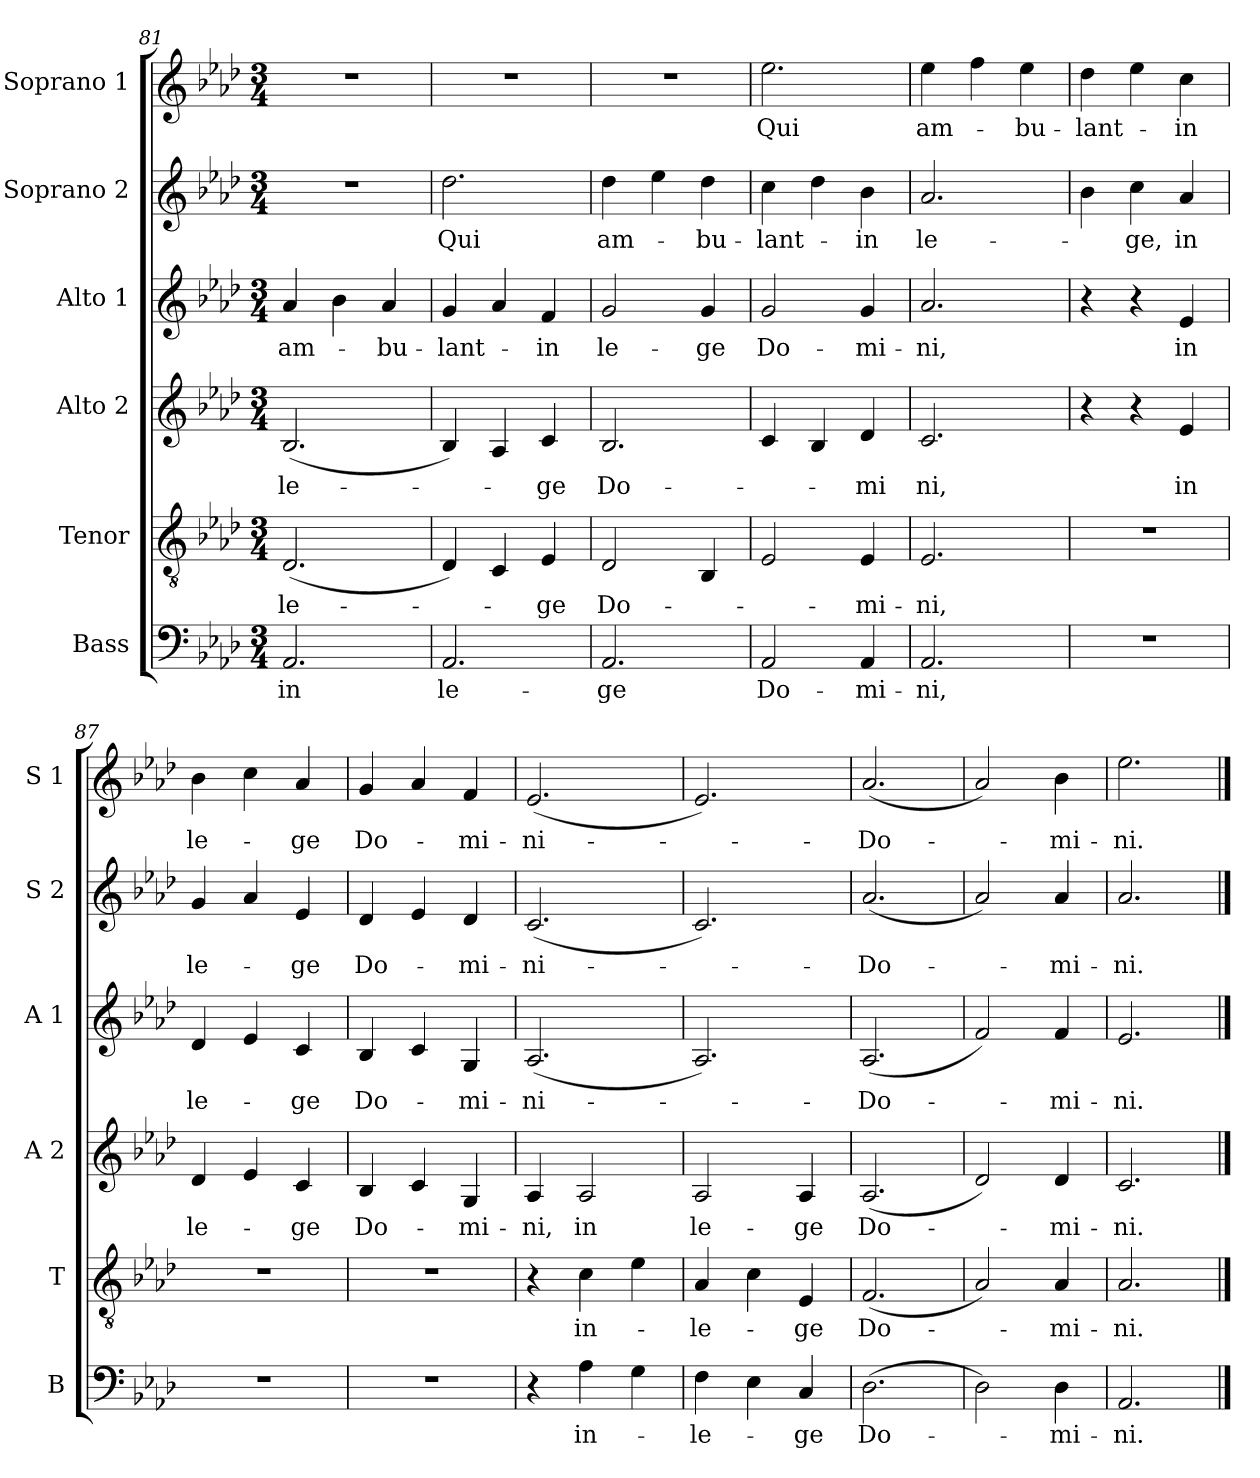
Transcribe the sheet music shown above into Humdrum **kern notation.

**kern	**text	**kern	**text	**kern	**text	**kern	**text	**kern	**text	**kern	**text
*part6	*part6	*part5	*part5	*part4	*part4	*part3	*part3	*part2	*part2	*part1	*part1
*staff6	*staff6	*staff5	*staff5	*staff4	*staff4	*staff3	*staff3	*staff2	*staff2	*staff1	*staff1
*I"Bass	*	*I"Tenor	*	*I"Alto 2	*	*I"Alto 1	*	*I"Soprano 2	*	*I"Soprano 1	*
*I'B	*	*I'T	*	*I'A 2	*	*I'A 1	*	*I'S 2	*	*I'S 1	*
*clefF4	*	*clefGv2	*	*clefG2	*	*clefG2	*	*clefG2	*	*clefG2	*
*k[b-e-a-d-]	*	*k[b-e-a-d-]	*	*k[b-e-a-d-]	*	*k[b-e-a-d-]	*	*k[b-e-a-d-]	*	*k[b-e-a-d-]	*
*A-:	*	*A-:	*	*A-:	*	*A-:	*	*A-:	*	*A-:	*
*M3/4	*	*M3/4	*	*M3/4	*	*M3/4	*	*M3/4	*	*M3/4	*
=81	=81	=81	=81	=81	=81	=81	=81	=81	=81	=81	=81
!	!LO:LY:b	!	!LO:LY:b	!	!LO:LY:b	!	!LO:LY:b	!	!	!	!
2.AA-/	-in	(<2.D-/	le-	(<2.B-/	le-	4a-/	am-	2.r	.	2.r	.
.	.	.	.	.	.	4b-\	.	.	.	.	.
!	!	!	!	!	!	!	!LO:LY:b	!	!	!	!
.	.	.	.	.	.	4a-/	-bu-	.	.	.	.
=82	=82	=82	=82	=82	=82	=82	=82	=82	=82	=82	=82
!	!LO:LY:b	!	!	!	!	!	!LO:LY:b	!	!LO:LY:b	!	!
2.AA-/	le-	4D-/)	.	4B-/)	.	4g/	-lant-	2.dd-\	Qui	2.r	.
.	.	4C/	.	4A-/	.	4a-/	.	.	.	.	.
!	!	!	!LO:LY:b	!	!LO:LY:b	!	!LO:LY:b	!	!	!	!
.	.	4E-/	-ge	4c/	-ge	4f/	-in	.	.	.	.
=83	=83	=83	=83	=83	=83	=83	=83	=83	=83	=83	=83
!	!LO:LY:b	!	!LO:LY:b	!	!LO:LY:b	!	!LO:LY:b	!	!LO:LY:b	!	!
2.AA-/	-ge	2D-/	Do-	2.B-/	Do-	2g/	le-	4dd-\	am-	2.r	.
.	.	.	.	.	.	.	.	4ee-\	.	.	.
!	!	!	!	!	!	!	!LO:LY:b	!	!LO:LY:b	!	!
.	.	4BB-/	.	.	.	4g/	-ge	4dd-\	-bu-	.	.
=84	=84	=84	=84	=84	=84	=84	=84	=84	=84	=84	=84
!	!LO:LY:b	!	!	!	!	!	!LO:LY:b	!	!LO:LY:b	!	!LO:LY:b
2AA-/	Do-	2E-/	.	4c/	.	2g/	Do-	4cc\	-lant-	2.ee-\	Qui
.	.	.	.	4B-/	.	.	.	4dd-\	.	.	.
!	!LO:LY:b	!	!LO:LY:b	!	!LO:LY:b	!	!LO:LY:b	!	!LO:LY:b	!	!
4AA-/	-mi-	4E-/	-mi-	4d-/	-mi	4g/	-mi-	4b-\	-in	.	.
!!LO:LB:g=z
=85	=85	=85	=85	=85	=85	=85	=85	=85	=85	=85	=85
!	!LO:LY:b	!	!LO:LY:b	!	!LO:LY:b	!	!LO:LY:b	!	!LO:LY:b	!	!LO:LY:b
2.AA-/	-ni,	2.E-/	-ni,	2.c/	ni,	2.a-/	-ni,	2.a-/	le-	4ee-\	am-
.	.	.	.	.	.	.	.	.	.	4ff\	.
!	!	!	!	!	!	!	!	!	!	!	!LO:LY:b
.	.	.	.	.	.	.	.	.	.	4ee-\	-bu-
=86	=86	=86	=86	=86	=86	=86	=86	=86	=86	=86	=86
!	!	!	!	!	!	!	!	!	!	!	!LO:LY:b
2.r	.	2.r	.	4r	.	4r	.	4b-\	.	4dd-\	-lant-
!	!	!	!	!	!	!	!	!	!LO:LY:b	!	!
.	.	.	.	4r	.	4r	.	4cc\	-ge,	4ee-\	.
!	!	!	!	!	!LO:LY:b	!	!LO:LY:b	!	!LO:LY:b	!	!LO:LY:b
.	.	.	.	4e-/	in	4e-/	in	4a-/	in	4cc\	-in
=87	=87	=87	=87	=87	=87	=87	=87	=87	=87	=87	=87
!	!	!	!	!	!LO:LY:b	!	!LO:LY:b	!	!LO:LY:b	!	!LO:LY:b
2.r	.	2.r	.	4d-/	le-	4d-/	le-	4g/	le-	4b-\	le-
.	.	.	.	4e-/	.	4e-/	.	4a-/	.	4cc\	.
!	!	!	!	!	!LO:LY:b	!	!LO:LY:b	!	!LO:LY:b	!	!LO:LY:b
.	.	.	.	4c/	-ge	4c/	-ge	4e-/	-ge	4a-/	-ge
=88	=88	=88	=88	=88	=88	=88	=88	=88	=88	=88	=88
!	!	!	!	!	!LO:LY:b	!	!LO:LY:b	!	!LO:LY:b	!	!LO:LY:b
2.r	.	2.r	.	4B-/	Do-	4B-/	Do-	4d-/	Do-	4g/	Do-
.	.	.	.	4c/	.	4c/	.	4e-/	.	4a-/	.
!	!	!	!	!	!LO:LY:b	!	!LO:LY:b	!	!LO:LY:b	!	!LO:LY:b
.	.	.	.	4G/	-mi-	4G/	-mi-	4d-/	-mi-	4f/	-mi-
=89	=89	=89	=89	=89	=89	=89	=89	=89	=89	=89	=89
!	!	!	!	!	!LO:LY:b	!	!LO:LY:b	!	!LO:LY:b	!	!LO:LY:b
4r	.	4r	.	4A-/	-ni,	(<2.A-/	-ni-	(<2.c/	-ni-	(<2.e-/	-ni-
!	!LO:LY:b	!	!LO:LY:b	!	!LO:LY:b	!	!	!	!	!	!
4A-\	in-	4c\	in-	2A-/	in	.	.	.	.	.	.
4G\	.	4e-\	.	.	.	.	.	.	.	.	.
=90	=90	=90	=90	=90	=90	=90	=90	=90	=90	=90	=90
!	!LO:LY:b	!	!LO:LY:b	!	!LO:LY:b	!	!	!	!	!	!
4F\	-le-	4A-/	-le-	2A-/	le-	2.A-/)	.	2.c/)	.	2.e-/)	.
4E-\	.	4c\	.	.	.	.	.	.	.	.	.
!	!LO:LY:b	!	!LO:LY:b	!	!LO:LY:b	!	!	!	!	!	!
4C/	-ge	4E-/	-ge	4A-/	-ge	.	.	.	.	.	.
=91	=91	=91	=91	=91	=91	=91	=91	=91	=91	=91	=91
!	!LO:LY:b	!	!LO:LY:b	!	!LO:LY:b	!	!LO:LY:b	!	!LO:LY:b	!	!LO:LY:b
(>2.D-\	Do-	(<2.F/	Do-	(<2.A-/	Do-	(<2.A-/	-Do-	(<2.a-/	-Do-	(<2.a-/	-Do-
=92	=92	=92	=92	=92	=92	=92	=92	=92	=92	=92	=92
2D-\)	.	2A-/)	.	2d-/)	.	2f/)	.	2a-/)	.	2a-/)	.
!	!LO:LY:b	!	!LO:LY:b	!	!LO:LY:b	!	!LO:LY:b	!	!LO:LY:b	!	!LO:LY:b
4D-\	-mi-	4A-/	-mi-	4d-/	-mi-	4f/	-mi-	4a-/	-mi-	4b-\	-mi-
=93	=93	=93	=93	=93	=93	=93	=93	=93	=93	=93	=93
!	!LO:LY:b	!	!LO:LY:b	!	!LO:LY:b	!	!LO:LY:b	!	!LO:LY:b	!	!LO:LY:b
2.AA-/	-ni.	2.A-/	-ni.	2.c/	-ni.	2.e-/	-ni.	2.a-/	-ni.	2.ee-\	-ni.
==	==	==	==	==	==	==	==	==	==	==	==
*-	*-	*-	*-	*-	*-	*-	*-	*-	*-	*-	*-
